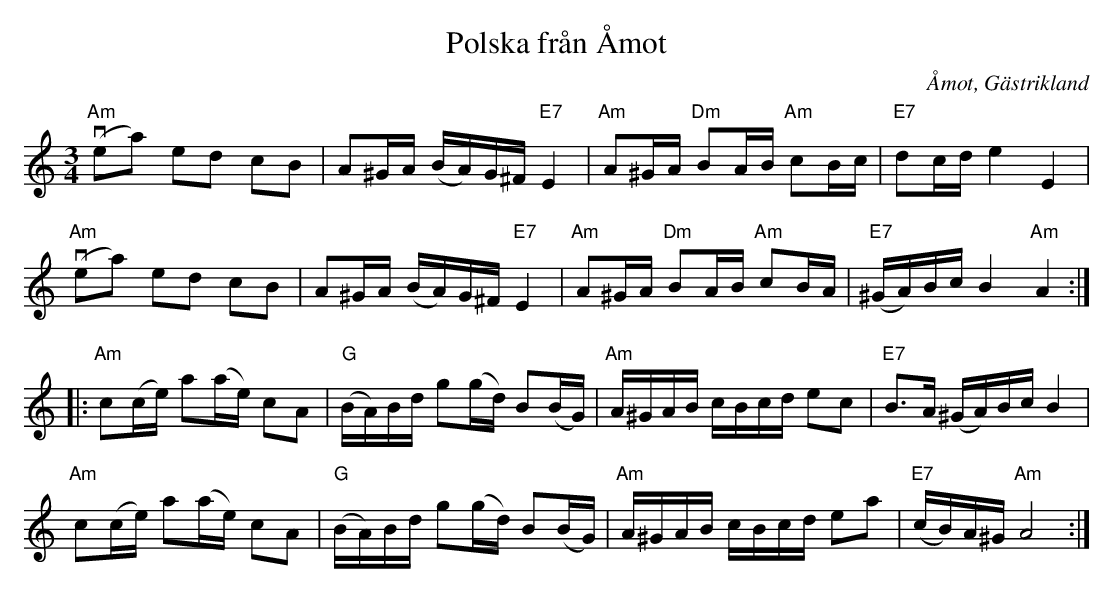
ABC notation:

X:1
T:Polska från Åmot
O:Åmot, Gästrikland
M:3/4
L:1/8
K:Am
"Am"v(ea) ed cB|A^G/A/ (B/A/)G/^F/ "E7"E2|"Am"A^G/A/ "Dm"BA/B/ "Am"cB/c/|"E7"dc/d/ e2 E2|
"Am"v(ea) ed cB|A^G/A/ (B/A/)G/^F/ "E7"E2|"Am"A^G/A/ "Dm"BA/B/ "Am"cB/A/|"E7"(^G/A/)B/c/ B2 "Am"A2:|
|:"Am"c(c/e/) a(a/e/) cA|"G"(B/A/)B/d/ g(g/d/) B(B/G/)|"Am"A/^G/A/B/ c/B/c/d/ ec|"E7"B>A (^G/A/)B/c/ B2|
"Am"c(c/e/) a(a/e/) cA|"G"(B/A/)B/d/ g(g/d/) B(B/G/)|"Am"A/^G/A/B/ c/B/c/d/ ea|"E7"(c/B/)A/^G/ "Am"A4:|
